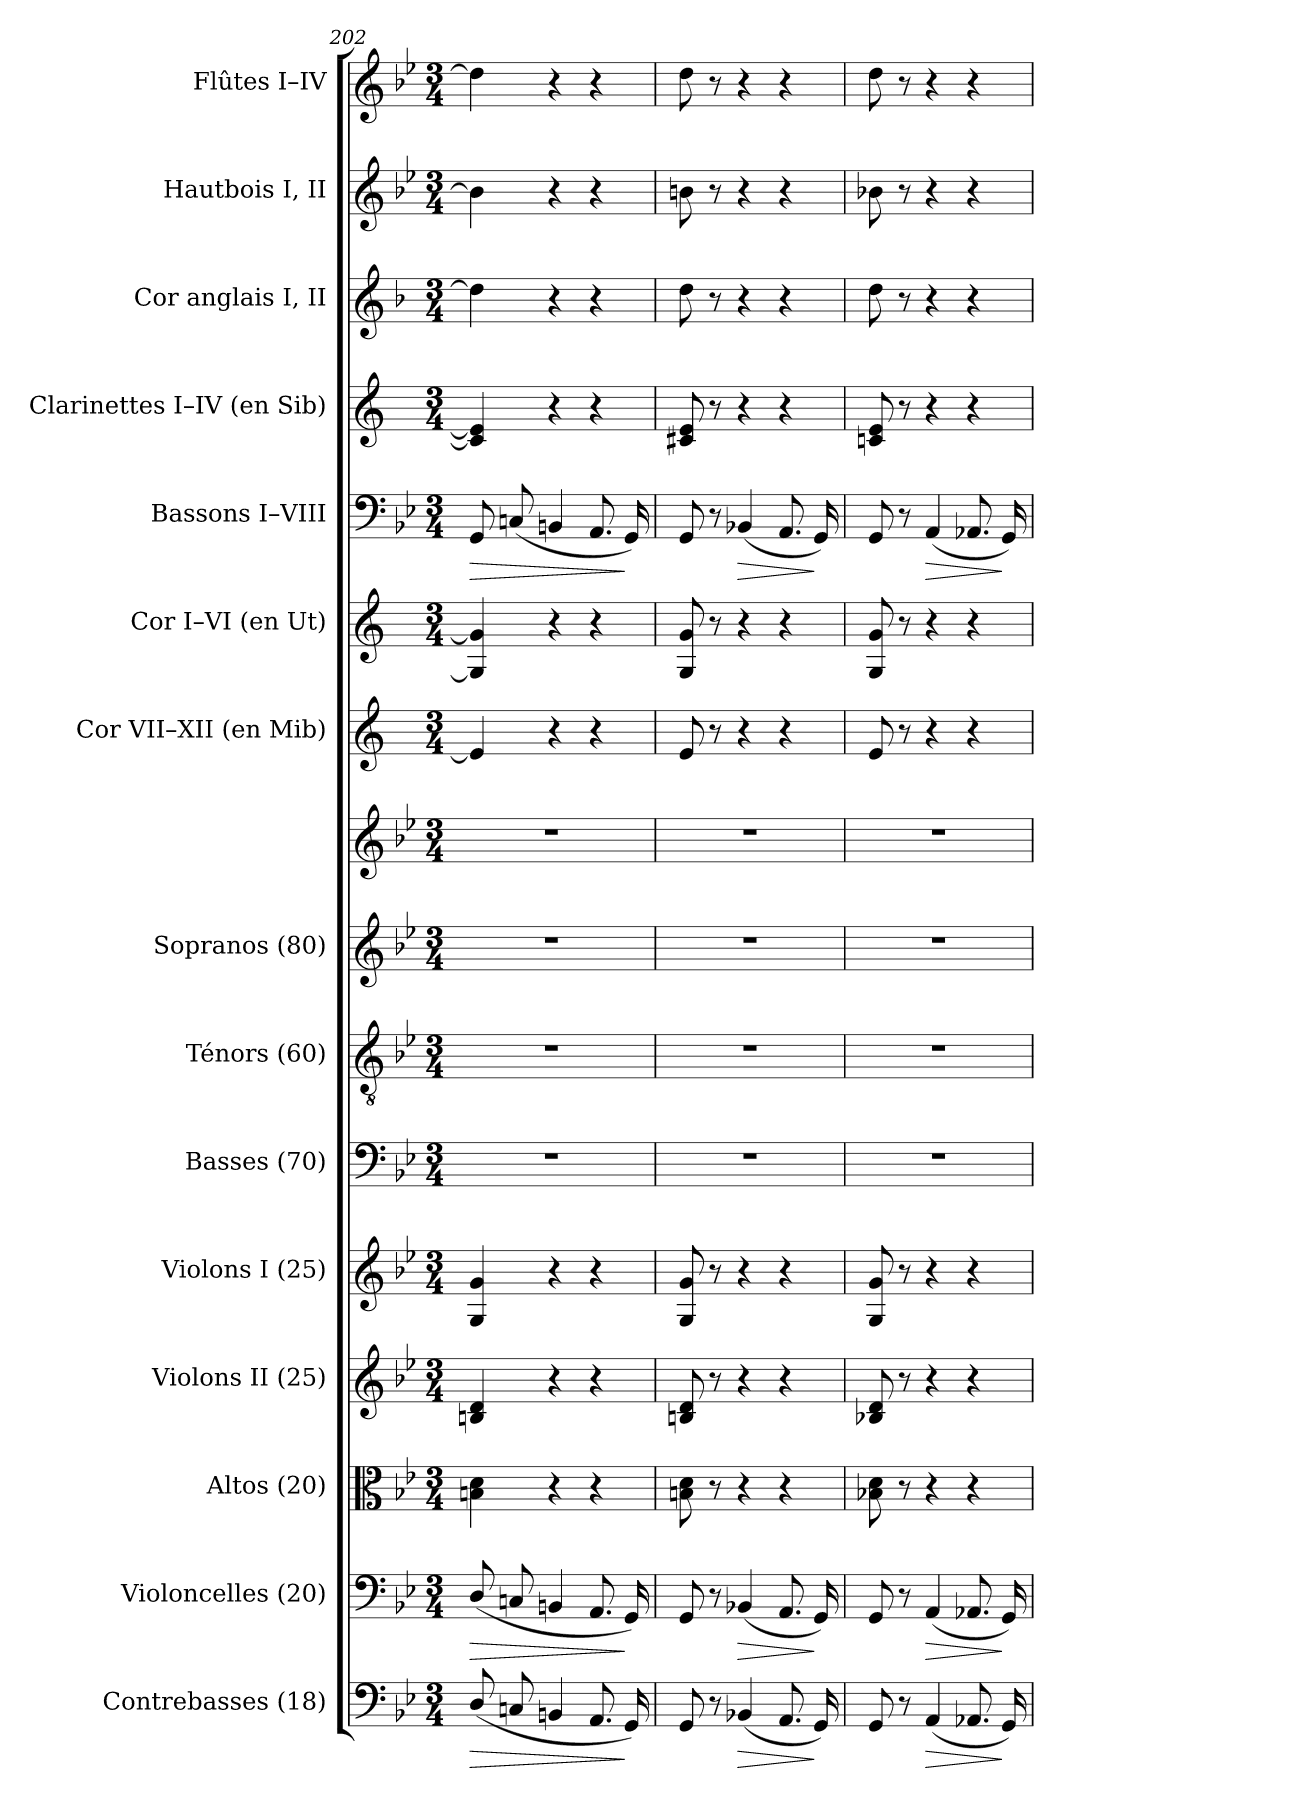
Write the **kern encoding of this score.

**kern	**dynam	**kern	**dynam	**kern	**kern	**kern	**kern	**kern	**kern	**kern	**kern	**kern	**kern	**dynam	**kern	**kern	**kern	**kern
*part15	*part15	*part14	*part14	*part13	*part12	*part11	*part10	*part9	*part8	*part8	*part7	*part6	*part5	*part5	*part4	*part3	*part2	*part1
*staff16	*staff16	*staff15	*staff15	*staff14	*staff13	*staff12	*staff11	*staff10	*staff9	*staff8	*staff7	*staff6	*staff5	*staff5	*staff4	*staff3	*staff2	*staff1
*I"Contrebasses (18)	*	*I"Violoncelles (20)	*	*I"Altos (20)	*I"Violons II (25)	*I"Violons I (25)	*I"Basses (70)	*I"Ténors (60)	*I"Sopranos (80)	*	*I"Cor VII–XII (en Mib)	*I"Cor I–VI (en Ut)	*I"Bassons I–VIII	*	*I"Clarinettes I–IV (en Sib)	*I"Cor anglais I, II	*I"Hautbois I, II	*I"Flûtes I–IV
*I'Cb.	*	*I'Vlles	*	*I'Altos	*I'Vns II	*I'Vns I	*I'Basses	*I'Tén.	*I'Sopr.	*	*I'Cor (Mib)	*I'Cor (Ut)	*I'Bns	*	*I'Cl. (Sib)	*I'C. a.	*I'Hb.	*I'Fl.
*clefF4	*	*clefF4	*	*clefC3	*clefG2	*clefG2	*clefF4	*clefGv2	*clefG2	*clefG2	*clefG2	*clefG2	*clefF4	*	*clefG2	*clefG2	*clefG2	*clefG2
*ITrd7c12	*	*	*	*	*	*	*	*ITrd7c12	*	*	*ITrd5c9	*ITrd7c12	*	*	*ITrd1c2	*ITrd4c7	*	*
*k[b-e-]	*	*k[b-e-]	*	*k[b-e-]	*k[b-e-]	*k[b-e-]	*k[b-e-]	*k[b-e-]	*k[b-e-]	*k[b-e-]	*k[b-e-a-]	*k[]	*k[b-e-]	*	*k[b-e-]	*k[b-e-]	*k[b-e-]	*k[b-e-]
*B-:	*	*B-:	*	*B-:	*B-:	*B-:	*B-:	*B-:	*B-:	*B-:	*E-:	*C:	*B-:	*	*B-:	*B-:	*B-:	*B-:
*M3/4	*	*M3/4	*	*M3/4	*M3/4	*M3/4	*M3/4	*M3/4	*M3/4	*M3/4	*M3/4	*M3/4	*M3/4	*	*M3/4	*M3/4	*M3/4	*M3/4
=202	=202	=202	=202	=202	=202	=202	=202	=202	=202	=202	=202	=202	=202	=202	=202	=202	=202	=202
!	!LO:HP:b	!	!LO:HP:b	!	!	!	!LO:N:vis=1	!LO:N:vis=1	!LO:N:vis=1	!LO:N:vis=1	!	!	!	!LO:HP:b	!	!	!	!
(8DDi/	>	(8Di/	>	4Bni\ 4di	4Bni/ 4di	4Gi/ 4gi	2.r	2.r	2.r	2.r	4Gi/]	4GGi/] 4Gi]	8GGi/	>	4Bi/] 4di]	4gi\]	4bi\]	4ddi\]
8CCni/	.	8Cni/	.	.	.	.	.	.	.	.	.	.	(8Cni/	.	.	.	.	.
4BBBni/	.	4BBni/	.	4r	4r	4r	.	.	.	.	4r	4r	4BBni/	.	4r	4r	4r	4r
8.AAAi/	.	8.AAi/	.	4r	4r	4r	.	.	.	.	4r	4r	8.AAi/	.	4r	4r	4r	4r
16GGGi/)	]	16GGi/)	]	.	.	.	.	.	.	.	.	.	16GGi/)	]	.	.	.	.
=203	=203	=203	=203	=203	=203	=203	=203	=203	=203	=203	=203	=203	=203	=203	=203	=203	=203	=203
!	!	!	!	!	!	!	!LO:N:vis=1	!LO:N:vis=1	!LO:N:vis=1	!LO:N:vis=1	!	!	!	!	!	!	!	!
8GGGi/	.	8GGi/	.	8Bni\ 8di	8Bni/ 8di	8Gi/ 8gi	2.r	2.r	2.r	2.r	8Gi/	8GGi/ 8Gi	8GGi/	.	8Bni/ 8di	8gi\	8bni\	8ddi\
8r	.	8r	.	8r	8r	8r	.	.	.	.	8r	8r	8r	.	8r	8r	8r	8r
!	!LO:HP:b	!	!LO:HP:b	!	!	!	!	!	!	!	!	!	!	!LO:HP:b	!	!	!	!
(4BBB-Xi/	>	(4BB-Xi/	>	4r	4r	4r	.	.	.	.	4r	4r	(4BB-Xi/	>	4r	4r	4r	4r
8.AAAi/	.	8.AAi/	.	4r	4r	4r	.	.	.	.	4r	4r	8.AAi/	.	4r	4r	4r	4r
16GGGi/)	]	16GGi/)	]	.	.	.	.	.	.	.	.	.	16GGi/)	]	.	.	.	.
!!LO:PB:g=z
=204	=204	=204	=204	=204	=204	=204	=204	=204	=204	=204	=204	=204	=204	=204	=204	=204	=204	=204
!	!	!	!	!	!	!	!LO:N:vis=1	!LO:N:vis=1	!LO:N:vis=1	!LO:N:vis=1	!	!	!	!	!	!	!	!
8GGGi/	.	8GGi/	.	8B-Xi\ 8di	8B-Xi/ 8di	8Gi/ 8gi	2.r	2.r	2.r	2.r	8Gi/	8GGi/ 8Gi	8GGi/	.	8B-Xi/ 8di	8gi\	8b-Xi\	8ddi\
8r	.	8r	.	8r	8r	8r	.	.	.	.	8r	8r	8r	.	8r	8r	8r	8r
!	!LO:HP:b	!	!LO:HP:b	!	!	!	!	!	!	!	!	!	!	!LO:HP:b	!	!	!	!
(4AAAi/	>	(4AAi/	>	4r	4r	4r	.	.	.	.	4r	4r	(4AAi/	>	4r	4r	4r	4r
8.AAA-Xi/	.	8.AA-Xi/	.	4r	4r	4r	.	.	.	.	4r	4r	8.AA-Xi/	.	4r	4r	4r	4r
16GGGi/)	]	16GGi/)	]	.	.	.	.	.	.	.	.	.	16GGi/)	]	.	.	.	.
=	=	=	=	=	=	=	=	=	=	=	=	=	=	=	=	=	=	=
*-	*-	*-	*-	*-	*-	*-	*-	*-	*-	*-	*-	*-	*-	*-	*-	*-	*-	*-
